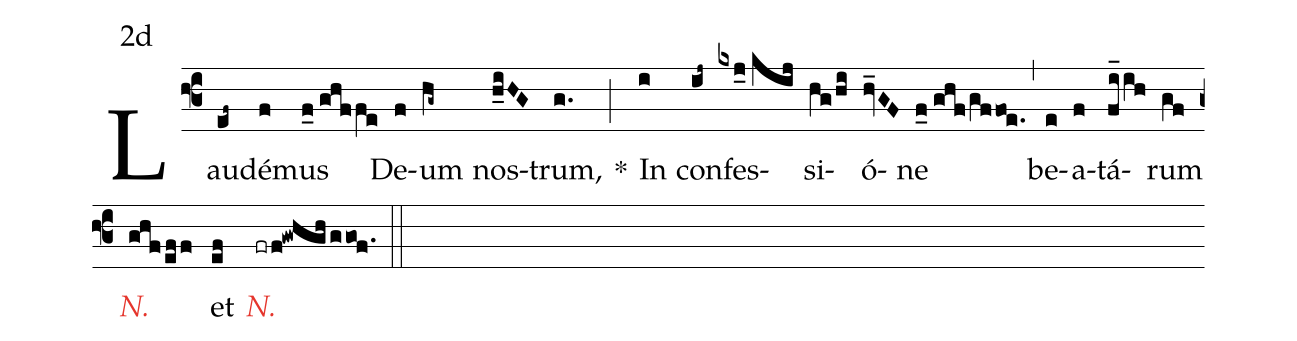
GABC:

mode:2d;
%%
(f3) Lau(ef~)dé(f)mus(f_0//ghf/fe) De(f)um(hg~) nos(h_iHG)trum,(g.) <sp>*</sp>(;) In(i) con(ij~)fes(kxj_0//kij)si(hg/hi)ó(hv_GF)ne(f_0//ghf/gffoe.) (,) be(e)a(f)tá(fi_ih)rum(gf) <i><c>N.</c></i>(ghf/ef/f) et(ef) <i><c>N.</c></i>(fr/f@gwhgh/ggof.) (::)
